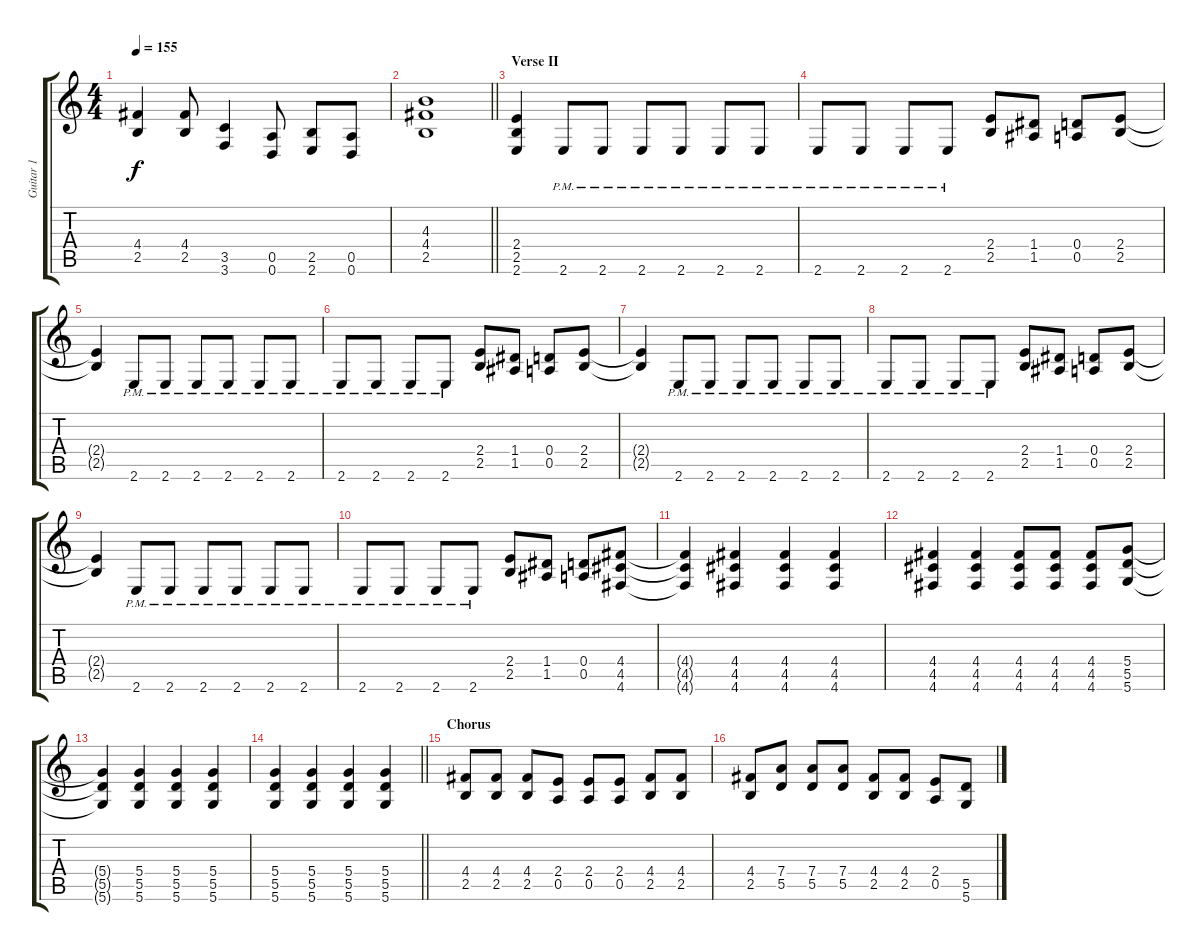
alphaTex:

\track ("Guitar 1" "Guitar 1") {instrument distortionguitar}
\staff {score tabs}
\tuning (E4 B3 G3 D3 A2 D2) {hide}
\ts (4 4)
\tempo 155
\clef g2
\ks c
(4.4 2.5).4{dy f} (4.4 2.5).8 (3.5 3.6).4 (0.5 0.6).8 (2.5 2.6).8 (0.5 0.6).8 |
\barLineRight lightlight
(4.3 4.4 2.5).1 |
\section ("" "Verse II")
(2.4 2.5 2.6).4 2.6{pm}.8 2.6{pm}.8 2.6{pm}.8 2.6{pm}.8 2.6{pm}.8 2.6{pm}.8 |
2.6{pm}.8 2.6{pm}.8 2.6{pm}.8 2.6{pm}.8 (2.4 2.5).8 (1.4 1.5).8 (0.4 0.5).8 (2.4 2.5).8 |
(2.4{t} 2.5{t}).4 2.6{pm}.8 2.6{pm}.8 2.6{pm}.8 2.6{pm}.8 2.6{pm}.8 2.6{pm}.8 |
2.6{pm}.8 2.6{pm}.8 2.6{pm}.8 2.6{pm}.8 (2.4 2.5).8 (1.4 1.5).8 (0.4 0.5).8 (2.4 2.5).8 |
(2.4{t} 2.5{t}).4 2.6{pm}.8 2.6{pm}.8 2.6{pm}.8 2.6{pm}.8 2.6{pm}.8 2.6{pm}.8 |
2.6{pm}.8 2.6{pm}.8 2.6{pm}.8 2.6{pm}.8 (2.4 2.5).8 (1.4 1.5).8 (0.4 0.5).8 (2.4 2.5).8 |
(2.4{t} 2.5{t}).4 2.6{pm}.8 2.6{pm}.8 2.6{pm}.8 2.6{pm}.8 2.6{pm}.8 2.6{pm}.8 |
2.6{pm}.8 2.6{pm}.8 2.6{pm}.8 2.6{pm}.8 (2.4 2.5).8 (1.4 1.5).8 (0.4 0.5).8 (4.4 4.5 4.6).8 |
(4.4{t} 4.5{t} 4.6{t}).4 (4.4 4.5 4.6).4 (4.4 4.5 4.6).4 (4.4 4.5 4.6).4 |
(4.4 4.5 4.6).4 (4.4 4.5 4.6).4 (4.4 4.5 4.6).8 (4.4 4.5 4.6).8 (4.4 4.5 4.6).8 (5.4 5.5 5.6).8 |
(5.4{t} 5.5{t} 5.6{t}).4 (5.4 5.5 5.6).4 (5.4 5.5 5.6).4 (5.4 5.5 5.6).4 |
\barLineRight lightlight
(5.4 5.5 5.6).4 (5.4 5.5 5.6).4 (5.4 5.5 5.6).4 (5.4 5.5 5.6).4 |
\section ("" "Chorus")
(4.4 2.5).8 (4.4 2.5).8 (4.4 2.5).8 (2.4 0.5).8 (2.4 0.5).8 (2.4 0.5).8 (4.4 2.5).8 (4.4 2.5).8 |
(4.4 2.5).8 (7.4 5.5).8 (7.4 5.5).8 (7.4 5.5).8 (4.4 2.5).8 (4.4 2.5).8 (2.4 0.5).8 (5.5 5.6).8
